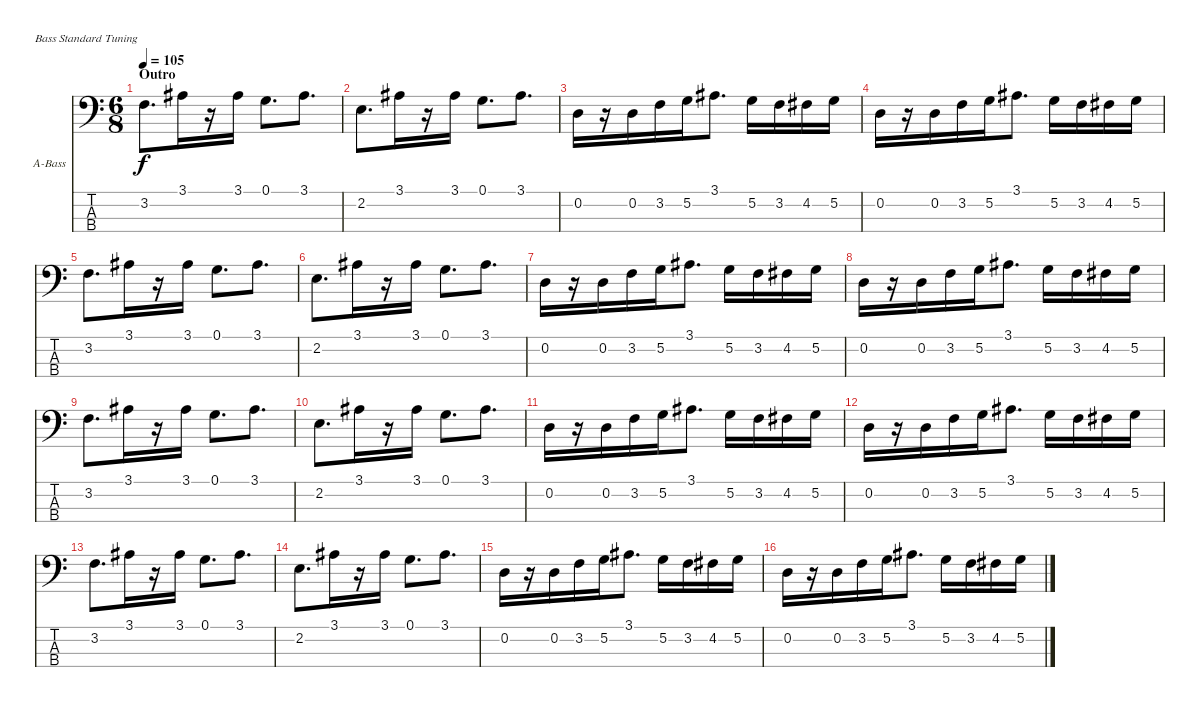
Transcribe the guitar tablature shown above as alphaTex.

\defaultSystemsLayout 4
\bracketExtendMode nobrackets
\firstSystemTrackNameOrientation horizontal
\otherSystemsTrackNameOrientation horizontal
\track ("Acoustic Bass" "A-Bass") {instrument acousticbass}
\staff {score tabs}
\tuning (G2 D2 A1 E1)
\ts (6 8)
\section ("" "Outro")
\tempo 105
\clef f4
\ks c
3.2.8{d dy f} 3.1.16 r.16 3.1.16 0.1.8{d} 3.1.8{d} |
2.2.8{d} 3.1.16 r.16 3.1.16 0.1.8{d} 3.1.8{d} |
0.2.16 r.16 0.2.16 3.2.16 5.2.16 3.1.8{d} 5.2.16 3.2.16 4.2.16 5.2.16 |
0.2.16 r.16 0.2.16 3.2.16 5.2.16 3.1.8{d} 5.2.16 3.2.16 4.2.16 5.2.16 |
3.2.8{d} 3.1.16 r.16 3.1.16 0.1.8{d} 3.1.8{d} |
2.2.8{d} 3.1.16 r.16 3.1.16 0.1.8{d} 3.1.8{d} |
0.2.16 r.16 0.2.16 3.2.16 5.2.16 3.1.8{d} 5.2.16 3.2.16 4.2.16 5.2.16 |
0.2.16 r.16 0.2.16 3.2.16 5.2.16 3.1.8{d} 5.2.16 3.2.16 4.2.16 5.2.16 |
3.2.8{d} 3.1.16 r.16 3.1.16 0.1.8{d} 3.1.8{d} |
2.2.8{d} 3.1.16 r.16 3.1.16 0.1.8{d} 3.1.8{d} |
0.2.16 r.16 0.2.16 3.2.16 5.2.16 3.1.8{d} 5.2.16 3.2.16 4.2.16 5.2.16 |
0.2.16 r.16 0.2.16 3.2.16 5.2.16 3.1.8{d} 5.2.16 3.2.16 4.2.16 5.2.16 |
3.2.8{d} 3.1.16 r.16 3.1.16 0.1.8{d} 3.1.8{d} |
2.2.8{d} 3.1.16 r.16 3.1.16 0.1.8{d} 3.1.8{d} |
0.2.16 r.16 0.2.16 3.2.16 5.2.16 3.1.8{d} 5.2.16 3.2.16 4.2.16 5.2.16 |
0.2.16 r.16 0.2.16 3.2.16 5.2.16 3.1.8{d} 5.2.16 3.2.16 4.2.16 5.2.16
